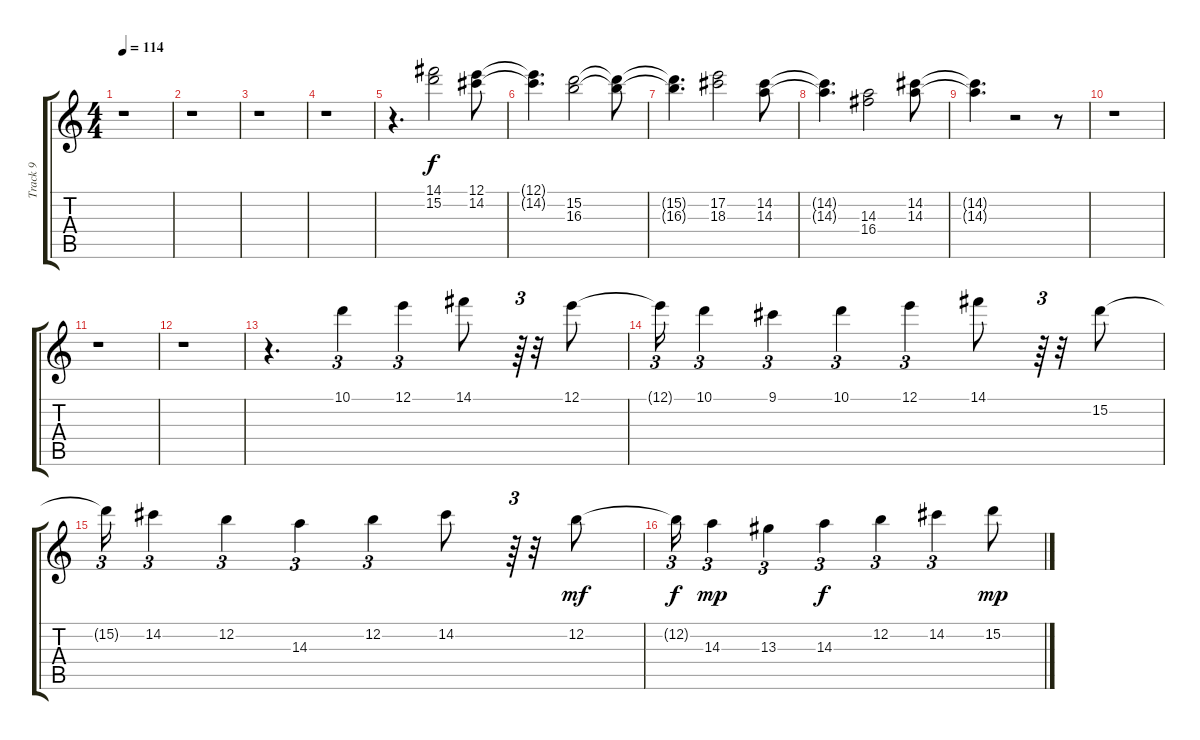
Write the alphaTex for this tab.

\track ("Track 9" "Track 9") {instrument overdrivenguitar}
\staff {score tabs}
\tuning (E4 B3 G3 D3 A2 E2) {hide}
\ts (4 4)
\tempo 114
\clef g2
\ks c
r.1{dy mf} |
r.1 |
r.1 |
r.1 |
r.4{d} (14.1 15.2).2{dy f volume 9} (12.1 14.2).8 |
(12.1{t} 14.2{t}).4{d} (15.2 16.3).2 (15.2{t} 16.3{t}).8 |
(15.2{t} 16.3{t}).4{d} (17.2 18.3).2{volume 9} (14.2 14.3).8 |
(14.2{t} 14.3{t}).4{d} (14.3 16.4).2 (14.2 14.3).8 |
(14.2{t} 14.3{t}).4{d} r.2 r.8 |
r.1 |
r.1 |
r.1 |
r.4{d} 10.1.4{tu (3 2) volume 13} 12.1.4{tu (3 2)} 14.1.8 r.64{tu (3 2)} r.32 12.1.8 |
12.1{t}.16{tu (3 2)} 10.1.4{tu (3 2)} 9.1.4{tu (3 2)} 10.1.4{tu (3 2)} 12.1.4{tu (3 2)} 14.1.8 r.64{tu (3 2)} r.32 15.2.8 |
15.2{t}.16{tu (3 2)} 14.2.4{tu (3 2)} 12.2.4{tu (3 2)} 14.3.4{tu (3 2)} 12.2.4{tu (3 2)} 14.2.8 r.64{tu (3 2)} r.32 12.2.8{dy mf} |
12.2{t}.16{tu (3 2) dy f} 14.3.4{tu (3 2) dy mp} 13.3.4{tu (3 2)} 14.3.4{tu (3 2) dy f} 12.2.4{tu (3 2)} 14.2.4{tu (3 2)} 15.2.8{dy mp}
